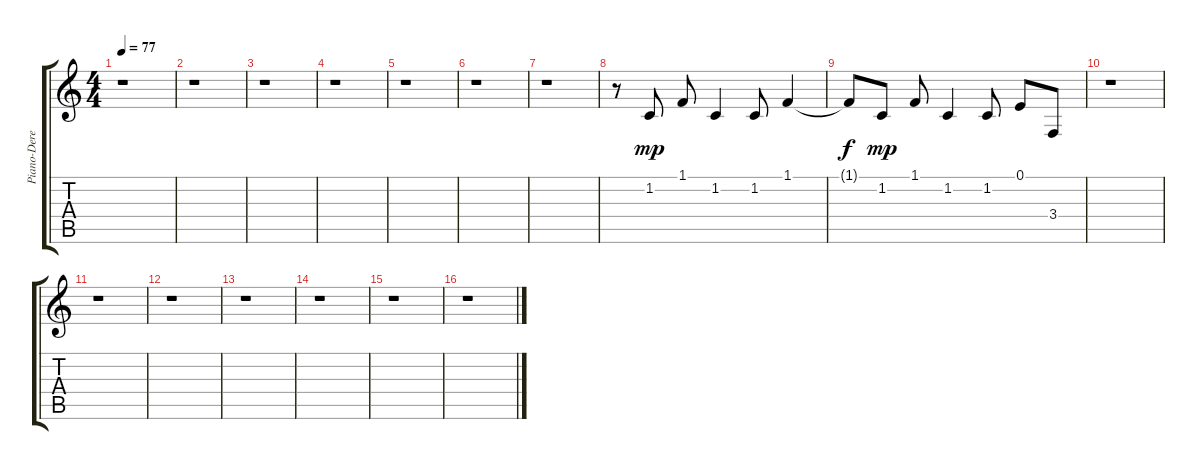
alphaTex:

\track ("Piano-Derek Sherinian" "Piano-Dere") {instrument acousticgrandpiano}
\staff {score tabs}
\tuning (E4 B3 G3 D3 A2 E2) {hide}
\ts (4 4)
\tempo 77
\clef g2
\ks c
r.1{dy f} |
r.1 |
r.1 |
r.1 |
r.1 |
r.1 |
r.1 |
r.8 1.2.8{dy mp} 1.1.8 1.2.4 1.2.8 1.1.4 |
1.1{t}.8{dy f} 1.2.8{dy mp} 1.1.8 1.2.4 1.2.8 0.1.8 3.4.8 |
r.1 |
r.1 |
r.1 |
r.1 |
r.1 |
r.1 |
r.1
